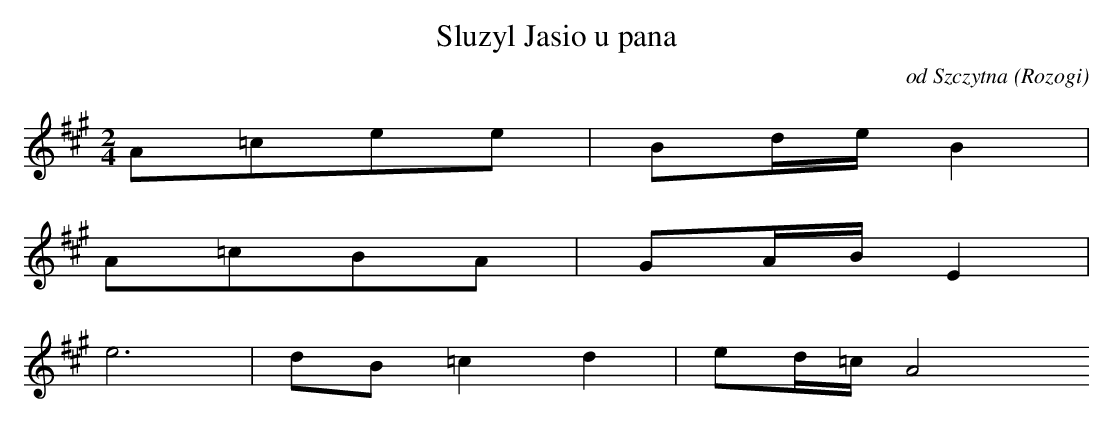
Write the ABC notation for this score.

X:1
T: Sluzyl Jasio u pana
O: od Szczytna (Rozogi)
M: 2/4
L: 1/16
K: A
A2=c2e2e2 | B2deB4 |
A2=c2B2A2 | G2ABE4 |
e12 | d2B2=c4d4 | e2d=cA8
